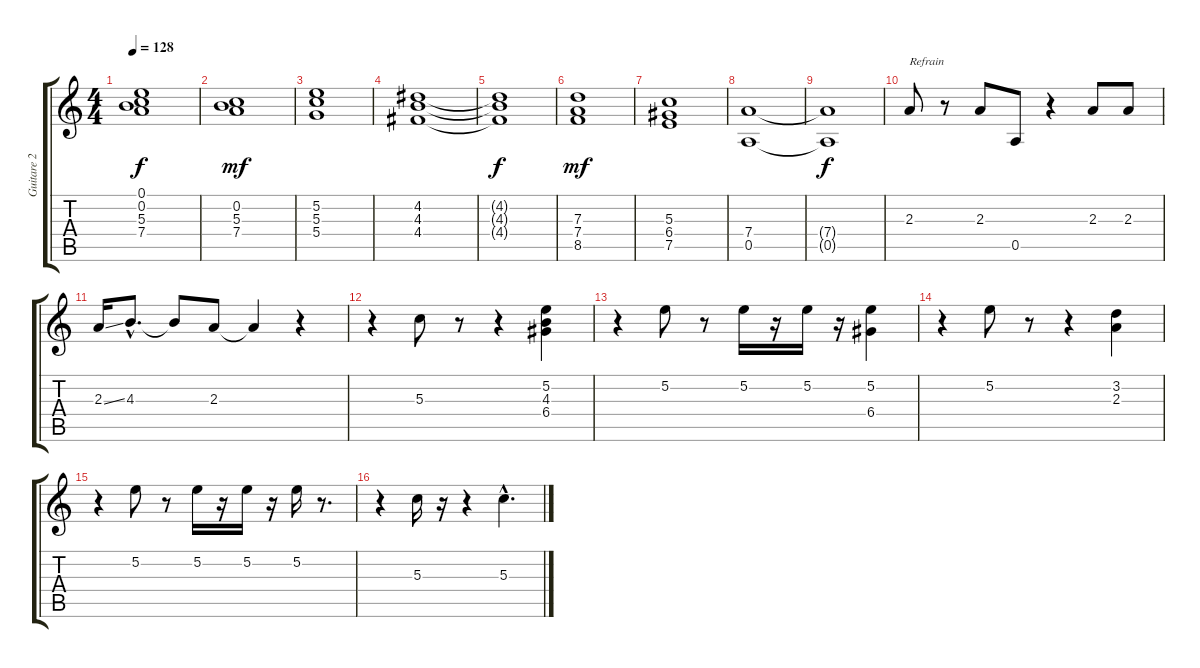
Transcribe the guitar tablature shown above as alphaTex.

\track ("Guitare 2" "Guitare 2") {instrument electricguitarclean}
\staff {score tabs}
\tuning (E4 B3 G3 D3 A2 E2) {hide}
\ts (4 4)
\tempo 128
\clef g2
\ks c
(0.1{t} 0.2{t} 5.3{t} 7.4{t}).1{dy f} |
(0.2 5.3 7.4).1{dy mf} |
(5.2 5.3 5.4).1 |
(4.2 4.3 4.4).1 |
(4.2{t} 4.3{t} 4.4{t}).1{dy f} |
(7.3 7.4 8.5).1{dy mf} |
(5.3 6.4 7.5).1 |
(7.4 0.5).1 |
(7.4{t} 0.5{t}).1{dy f} |
2.3.8{txt "Refrain"} r.8 2.3.8 0.5.8 r.4 2.3.8 2.3.8 |
2.3{ss}.16 4.3{hac}.8{d} 4.3{t}.8 2.3.8 2.3{t}.4 r.4 |
r.4 5.3.8 r.8 r.4 (5.2 4.3 6.4).4 |
r.4 5.2.8 r.8 5.2.16 r.16 5.2.16 r.16 (5.2 6.4).4 |
r.4 5.2.8 r.8 r.4 (3.2 2.3).4 |
r.4 5.2.8 r.8 5.2.16 r.16 5.2.16 r.16 5.2.16 r.8{d} |
r.4 5.3.16 r.16 r.4 5.3{hac}.4{d}
